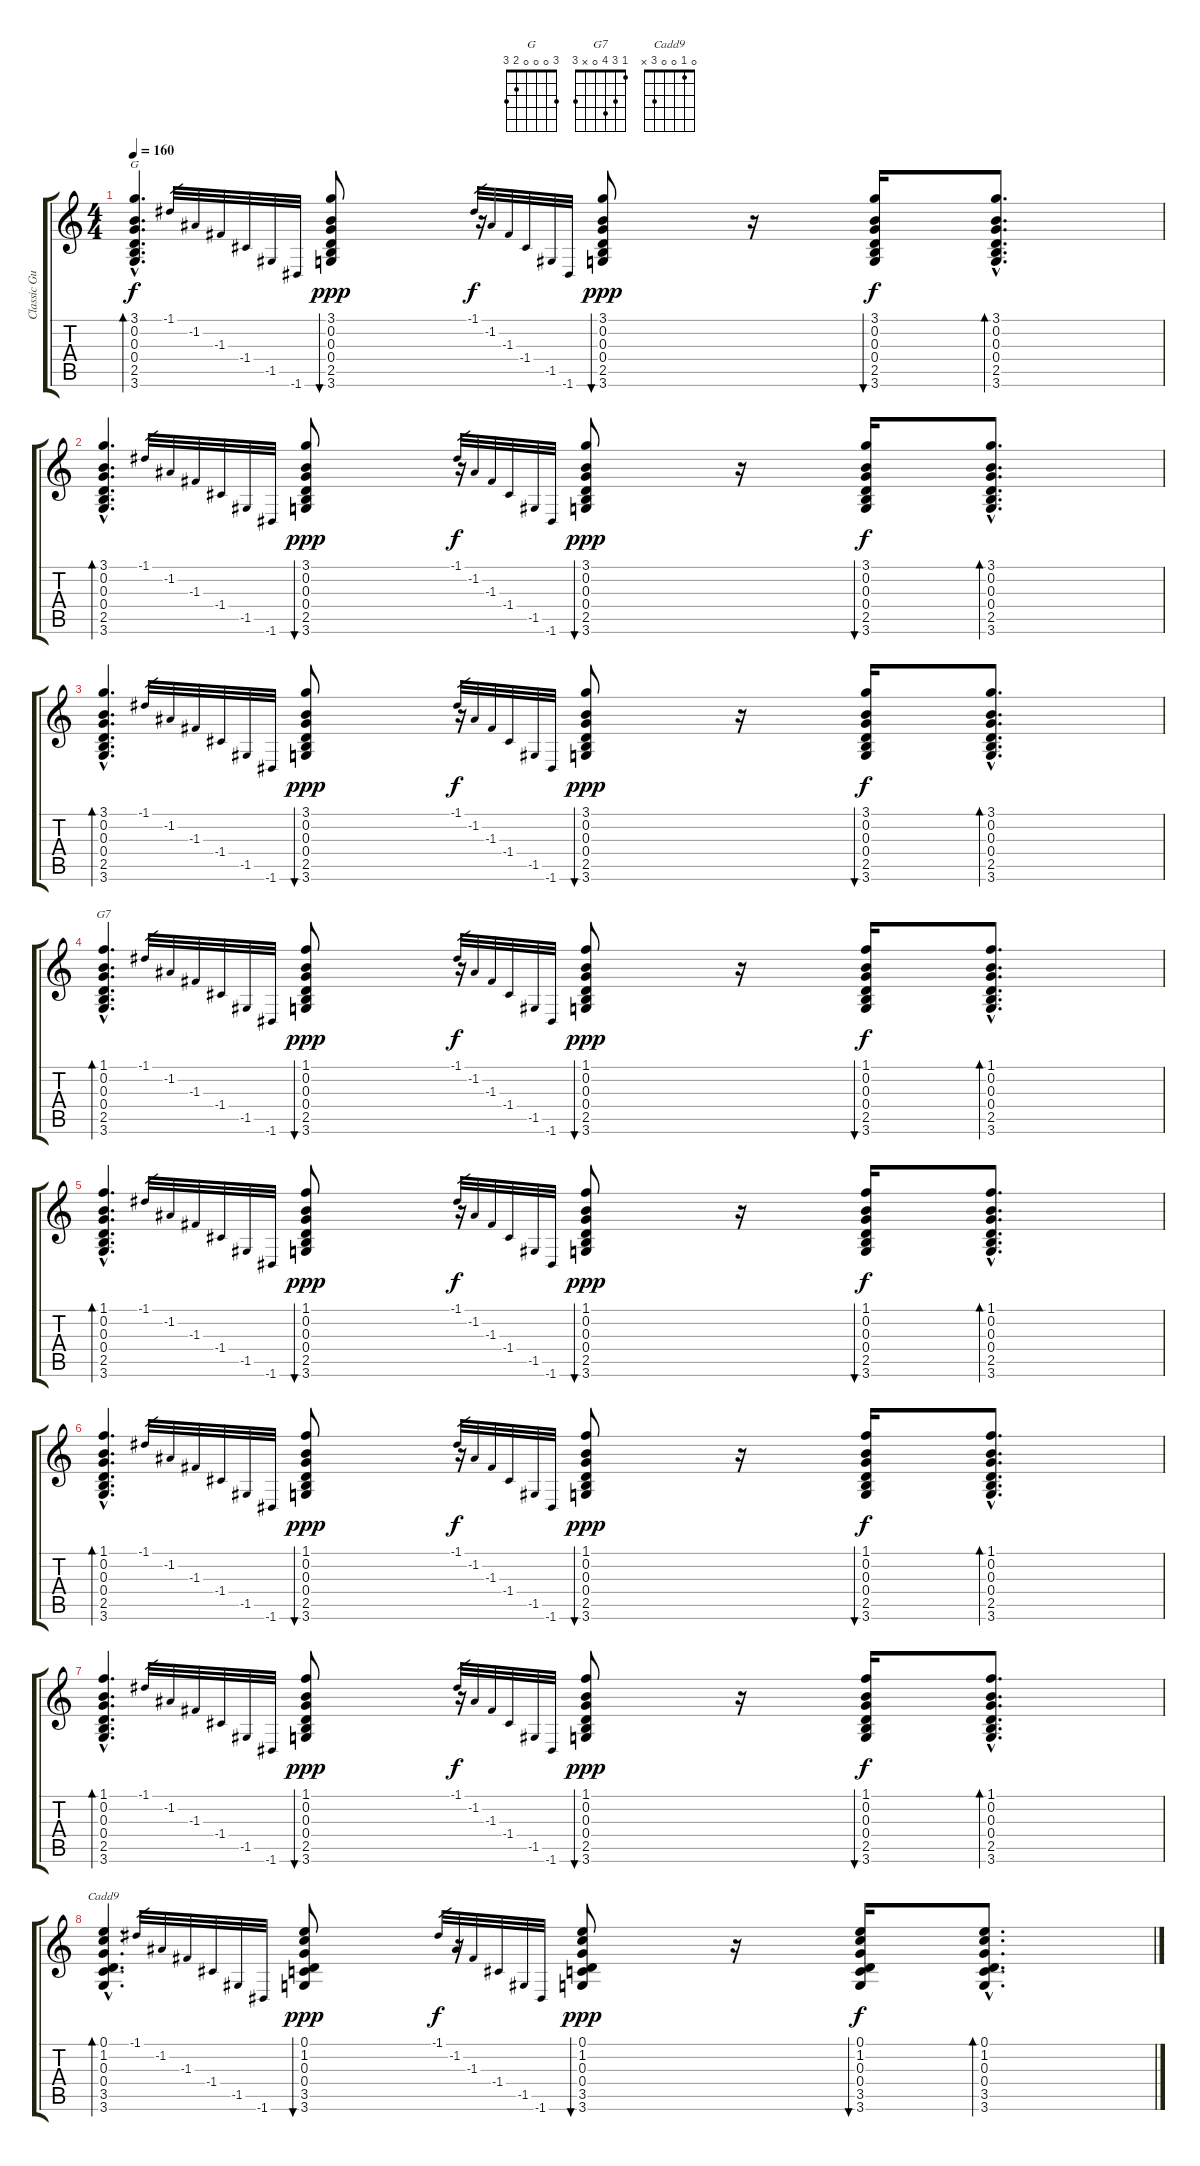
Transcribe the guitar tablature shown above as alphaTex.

\track ("Classic Guitar" "Classic Gu") {instrument acousticguitarnylon}
\staff {score tabs}
\tuning (E4 B3 G3 D3 A2 E2) {hide}
\chord ("G" 3 0 0 0 2 3)
\chord ("G7" 1 3 4 0 x 3)
\chord ("Cadd9" 0 1 0 0 3 x)
\ts (4 4)
\tempo 160
\clef g2
\ks c
(3.1{hac} 0.2{hac} 0.3{hac} 0.4{hac} 2.5{hac} 3.6{hac}).4{d bd 240 ch "G" dy f} -1.1.32{gr} -1.2.32{gr} -1.3.32{gr} -1.4.32{gr} -1.5.32{gr} -1.6.32{gr} (3.1 0.2 0.3 0.4 2.5 3.6).8{bu 30 dy ppp} r.16 -1.1.32{gr dy f} -1.2.32{gr} -1.3.32{gr} -1.4.32{gr} -1.5.32{gr} -1.6.32{gr} (3.1 0.2 0.3 0.4 2.5 3.6).8{bu 30 dy ppp} r.16 (3.1 0.2 0.3 0.4 2.5 3.6).16{bu 30 dy f} (3.1{hac} 0.2{hac} 0.3{hac} 0.4{hac} 2.5{hac} 3.6{hac}).8{d bd 120} |
(3.1{hac} 0.2{hac} 0.3{hac} 0.4{hac} 2.5{hac} 3.6{hac}).4{d bd 240} -1.1.32{gr} -1.2.32{gr} -1.3.32{gr} -1.4.32{gr} -1.5.32{gr} -1.6.32{gr} (3.1 0.2 0.3 0.4 2.5 3.6).8{bu 30 dy ppp} r.16 -1.1.32{gr dy f} -1.2.32{gr} -1.3.32{gr} -1.4.32{gr} -1.5.32{gr} -1.6.32{gr} (3.1 0.2 0.3 0.4 2.5 3.6).8{bu 30 dy ppp} r.16 (3.1 0.2 0.3 0.4 2.5 3.6).16{bu 30 dy f} (3.1{hac} 0.2{hac} 0.3{hac} 0.4{hac} 2.5{hac} 3.6{hac}).8{d bd 120} |
(3.1{hac} 0.2{hac} 0.3{hac} 0.4{hac} 2.5{hac} 3.6{hac}).4{d bd 240} -1.1.32{gr} -1.2.32{gr} -1.3.32{gr} -1.4.32{gr} -1.5.32{gr} -1.6.32{gr} (3.1 0.2 0.3 0.4 2.5 3.6).8{bu 30 dy ppp} r.16 -1.1.32{gr dy f} -1.2.32{gr} -1.3.32{gr} -1.4.32{gr} -1.5.32{gr} -1.6.32{gr} (3.1 0.2 0.3 0.4 2.5 3.6).8{bu 30 dy ppp} r.16 (3.1 0.2 0.3 0.4 2.5 3.6).16{bu 30 dy f} (3.1{hac} 0.2{hac} 0.3{hac} 0.4{hac} 2.5{hac} 3.6{hac}).8{d bd 120} |
(1.1{hac} 0.2{hac} 0.3{hac} 0.4{hac} 2.5{hac} 3.6{hac}).4{d bd 240 ch "G7"} -1.1.32{gr} -1.2.32{gr} -1.3.32{gr} -1.4.32{gr} -1.5.32{gr} -1.6.32{gr} (1.1 0.2 0.3 0.4 2.5 3.6).8{bu 30 dy ppp} r.16 -1.1.32{gr dy f} -1.2.32{gr} -1.3.32{gr} -1.4.32{gr} -1.5.32{gr} -1.6.32{gr} (1.1 0.2 0.3 0.4 2.5 3.6).8{bu 30 dy ppp} r.16 (1.1 0.2 0.3 0.4 2.5 3.6).16{bu 30 dy f} (1.1{hac} 0.2{hac} 0.3{hac} 0.4{hac} 2.5{hac} 3.6{hac}).8{d bd 120} |
(1.1{hac} 0.2{hac} 0.3{hac} 0.4{hac} 2.5{hac} 3.6{hac}).4{d bd 240} -1.1.32{gr} -1.2.32{gr} -1.3.32{gr} -1.4.32{gr} -1.5.32{gr} -1.6.32{gr} (1.1 0.2 0.3 0.4 2.5 3.6).8{bu 30 dy ppp} r.16 -1.1.32{gr dy f} -1.2.32{gr} -1.3.32{gr} -1.4.32{gr} -1.5.32{gr} -1.6.32{gr} (1.1 0.2 0.3 0.4 2.5 3.6).8{bu 30 dy ppp} r.16 (1.1 0.2 0.3 0.4 2.5 3.6).16{bu 30 dy f} (1.1{hac} 0.2{hac} 0.3{hac} 0.4{hac} 2.5{hac} 3.6{hac}).8{d bd 120} |
(1.1{hac} 0.2{hac} 0.3{hac} 0.4{hac} 2.5{hac} 3.6{hac}).4{d bd 240} -1.1.32{gr} -1.2.32{gr} -1.3.32{gr} -1.4.32{gr} -1.5.32{gr} -1.6.32{gr} (1.1 0.2 0.3 0.4 2.5 3.6).8{bu 30 dy ppp} r.16 -1.1.32{gr dy f} -1.2.32{gr} -1.3.32{gr} -1.4.32{gr} -1.5.32{gr} -1.6.32{gr} (1.1 0.2 0.3 0.4 2.5 3.6).8{bu 30 dy ppp} r.16 (1.1 0.2 0.3 0.4 2.5 3.6).16{bu 30 dy f} (1.1{hac} 0.2{hac} 0.3{hac} 0.4{hac} 2.5{hac} 3.6{hac}).8{d bd 120} |
(1.1{hac} 0.2{hac} 0.3{hac} 0.4{hac} 2.5{hac} 3.6{hac}).4{d bd 240} -1.1.32{gr} -1.2.32{gr} -1.3.32{gr} -1.4.32{gr} -1.5.32{gr} -1.6.32{gr} (1.1 0.2 0.3 0.4 2.5 3.6).8{bu 30 dy ppp} r.16 -1.1.32{gr dy f} -1.2.32{gr} -1.3.32{gr} -1.4.32{gr} -1.5.32{gr} -1.6.32{gr} (1.1 0.2 0.3 0.4 2.5 3.6).8{bu 30 dy ppp} r.16 (1.1 0.2 0.3 0.4 2.5 3.6).16{bu 30 dy f} (1.1{hac} 0.2{hac} 0.3{hac} 0.4{hac} 2.5{hac} 3.6{hac}).8{d bd 120} |
(0.1{hac} 1.2{hac} 0.3{hac} 0.4{hac} 3.5{hac} 3.6{hac}).4{d bd 240 ch "Cadd9"} -1.1.32{gr} -1.2.32{gr} -1.3.32{gr} -1.4.32{gr} -1.5.32{gr} -1.6.32{gr} (0.1 1.2 0.3 0.4 3.5 3.6).8{bu 30 dy ppp} r.16 -1.1.32{gr dy f} -1.2.32{gr} -1.3.32{gr} -1.4.32{gr} -1.5.32{gr} -1.6.32{gr} (0.1 1.2 0.3 0.4 3.5 3.6).8{bu 30 dy ppp} r.16 (0.1 1.2 0.3 0.4 3.5 3.6).16{bu 30 dy f} (0.1{hac} 1.2{hac} 0.3{hac} 0.4{hac} 3.5{hac} 3.6{hac}).8{d bd 120}
